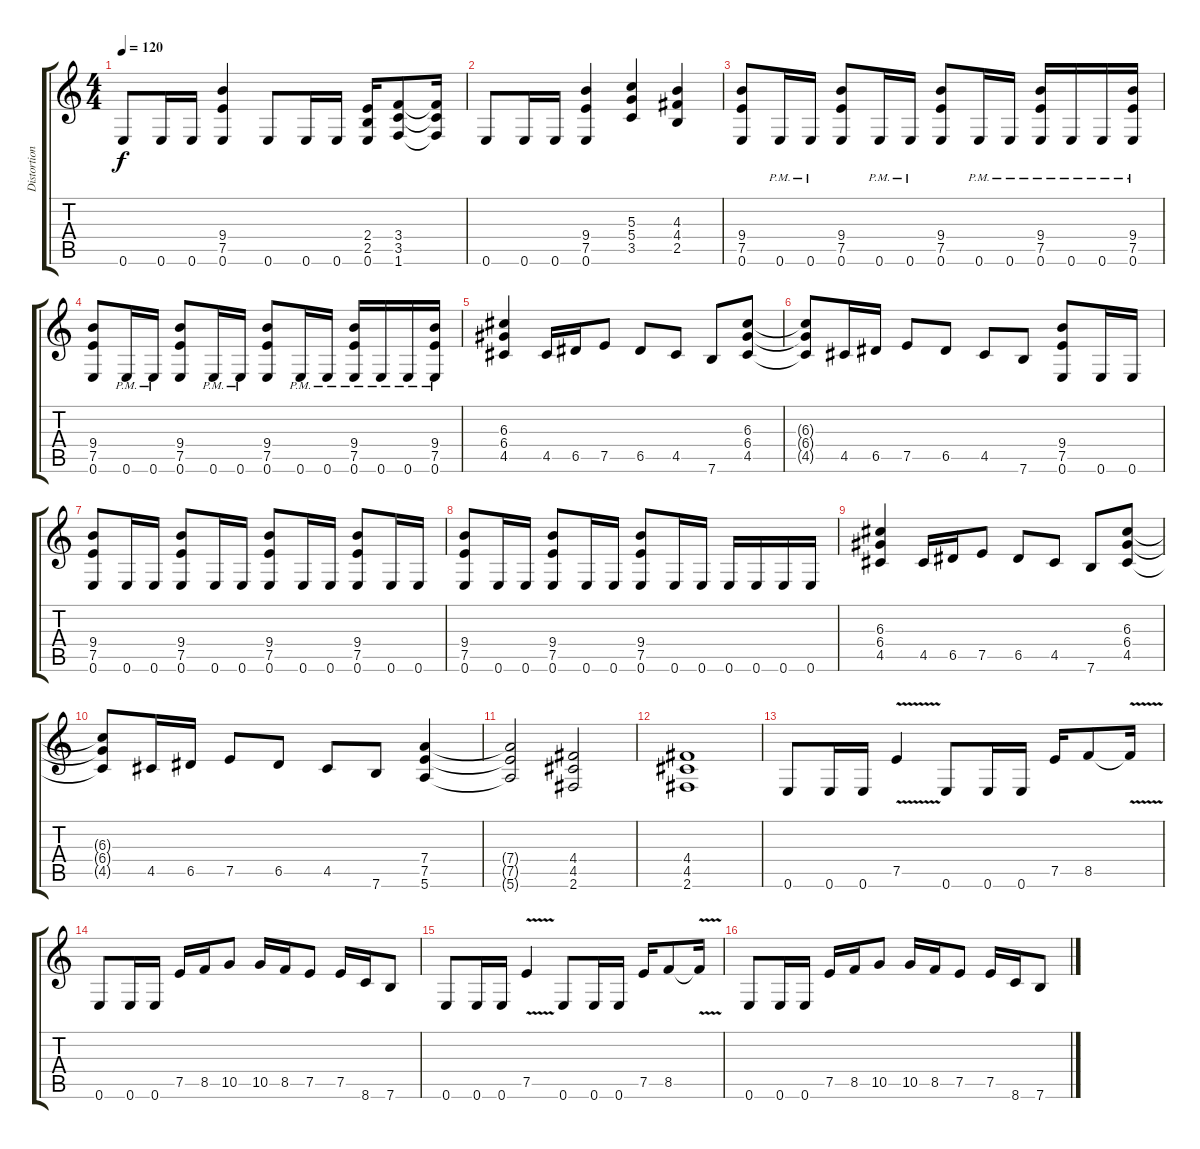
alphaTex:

\track ("Distortion Guitar 1" "Distortion") {instrument distortionguitar}
\staff {score tabs}
\tuning (E4 B3 G3 D3 A2 E2) {hide}
\ts (4 4)
\tempo 120
\clef g2
\ks c
0.6.8{dy f} 0.6.16 0.6.16 (9.4 7.5 0.6).4 0.6.8 0.6.16 0.6.16 (2.4 2.5 0.6).16 (3.4 3.5 1.6).8 (3.4{t} 3.5{t} 1.6{t}).16 |
0.6.8 0.6.16 0.6.16 (9.4 7.5 0.6).4 (5.3 5.4 3.5).4 (4.3 4.4 2.5).4 |
(9.4 7.5 0.6).8 0.6{pm}.16 0.6{pm}.16 (9.4 7.5 0.6).8 0.6{pm}.16 0.6{pm}.16 (9.4 7.5 0.6).8 0.6{pm}.16 0.6{pm}.16 (9.4 7.5 0.6{pm}).16 0.6{pm}.16 0.6{pm}.16 (9.4 7.5 0.6{pm}).16 |
(9.4 7.5 0.6).8 0.6{pm}.16 0.6{pm}.16 (9.4 7.5 0.6).8 0.6{pm}.16 0.6{pm}.16 (9.4 7.5 0.6).8 0.6{pm}.16 0.6{pm}.16 (9.4 7.5 0.6{pm}).16 0.6{pm}.16 0.6{pm}.16 (9.4 7.5 0.6{pm}).16 |
(6.3 6.4 4.5).4 4.5.16 6.5.16 7.5.8 6.5.8 4.5.8 7.6.8 (6.3 6.4 4.5).8 |
(6.3{t} 6.4{t} 4.5{t}).8 4.5.16 6.5.16 7.5.8 6.5.8 4.5.8 7.6.8 (9.4 7.5 0.6).8 0.6.16 0.6.16 |
(9.4 7.5 0.6).8 0.6.16 0.6.16 (9.4 7.5 0.6).8 0.6.16 0.6.16 (9.4 7.5 0.6).8 0.6.16 0.6.16 (9.4 7.5 0.6).8 0.6.16 0.6.16 |
(9.4 7.5 0.6).8 0.6.16 0.6.16 (9.4 7.5 0.6).8 0.6.16 0.6.16 (9.4 7.5 0.6).8 0.6.16 0.6.16 0.6.16 0.6.16 0.6.16 0.6.16 |
(6.3 6.4 4.5).4 4.5.16 6.5.16 7.5.8 6.5.8 4.5.8 7.6.8 (6.3 6.4 4.5).8 |
(6.3{t} 6.4{t} 4.5{t}).8 4.5.16 6.5.16 7.5.8 6.5.8 4.5.8 7.6.8 (7.4 7.5 5.6).4 |
(7.4{t} 7.5{t} 5.6{t}).2 (4.4 4.5 2.6).2 |
(4.4 4.5 2.6).1 |
0.6.8 0.6.16 0.6.16 7.5{v}.4 0.6.8 0.6.16 0.6.16 7.5.16 8.5.8 8.5{v t}.16 |
0.6.8 0.6.16 0.6.16 7.5.16 8.5.16 10.5.8 10.5.16 8.5.16 7.5.8 7.5.16 8.6.16 7.6.8 |
0.6.8 0.6.16 0.6.16 7.5{v}.4 0.6.8 0.6.16 0.6.16 7.5.16 8.5.8 8.5{v t}.16 |
0.6.8 0.6.16 0.6.16 7.5.16 8.5.16 10.5.8 10.5.16 8.5.16 7.5.8 7.5.16 8.6.16 7.6.8
